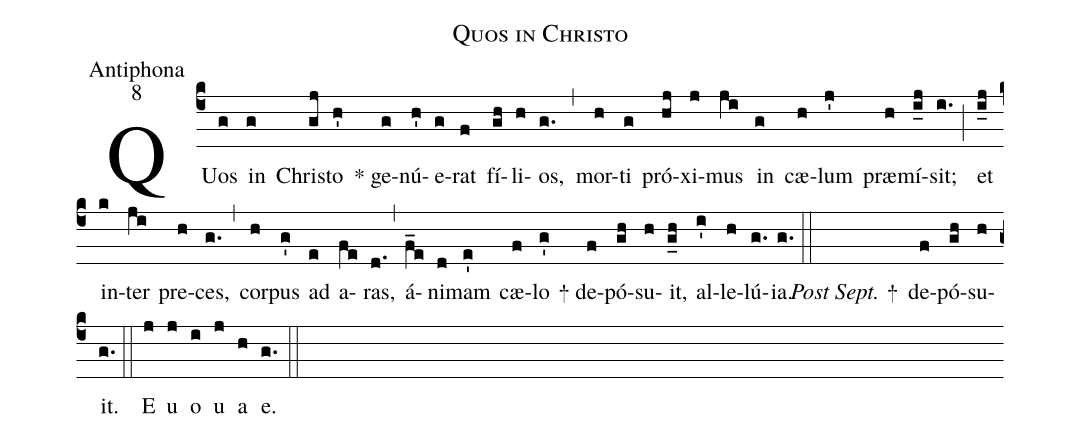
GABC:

name:Quos in Christo;
office-part:Antiphona;
mode:8;
%%
(c4)QUos(g) in(g) Chris(gj)to(h') * ge(g)nú(h')e(g)rat(f) fí(gh)li(h)os,(g.) (,) mor(h)ti(g) pró(hj)xi(j)mus(ji) in(g) cæ(h)lum(j') præ(h)mí(i_j)sit;(i.) (;)et(i_j) in(k)ter(ji) pre(h)ces,(g.) (,)cor(h)pus(g') ad(e) a(fe)ras,(d.) (,)á(f_e)ni(d)mam(e') cæ(f)lo(g') + de(f)pó(gh)su(h)it,(g_h) al(i')le(h)lú(g.)ia.(g.) (::)<i>Post Sept.</i> +() de(f)pó(gh)su(h)it.(g.) (::)E(j) u(j) o(i) u(j) a(h) e.(g.) (::)(                                                           )
